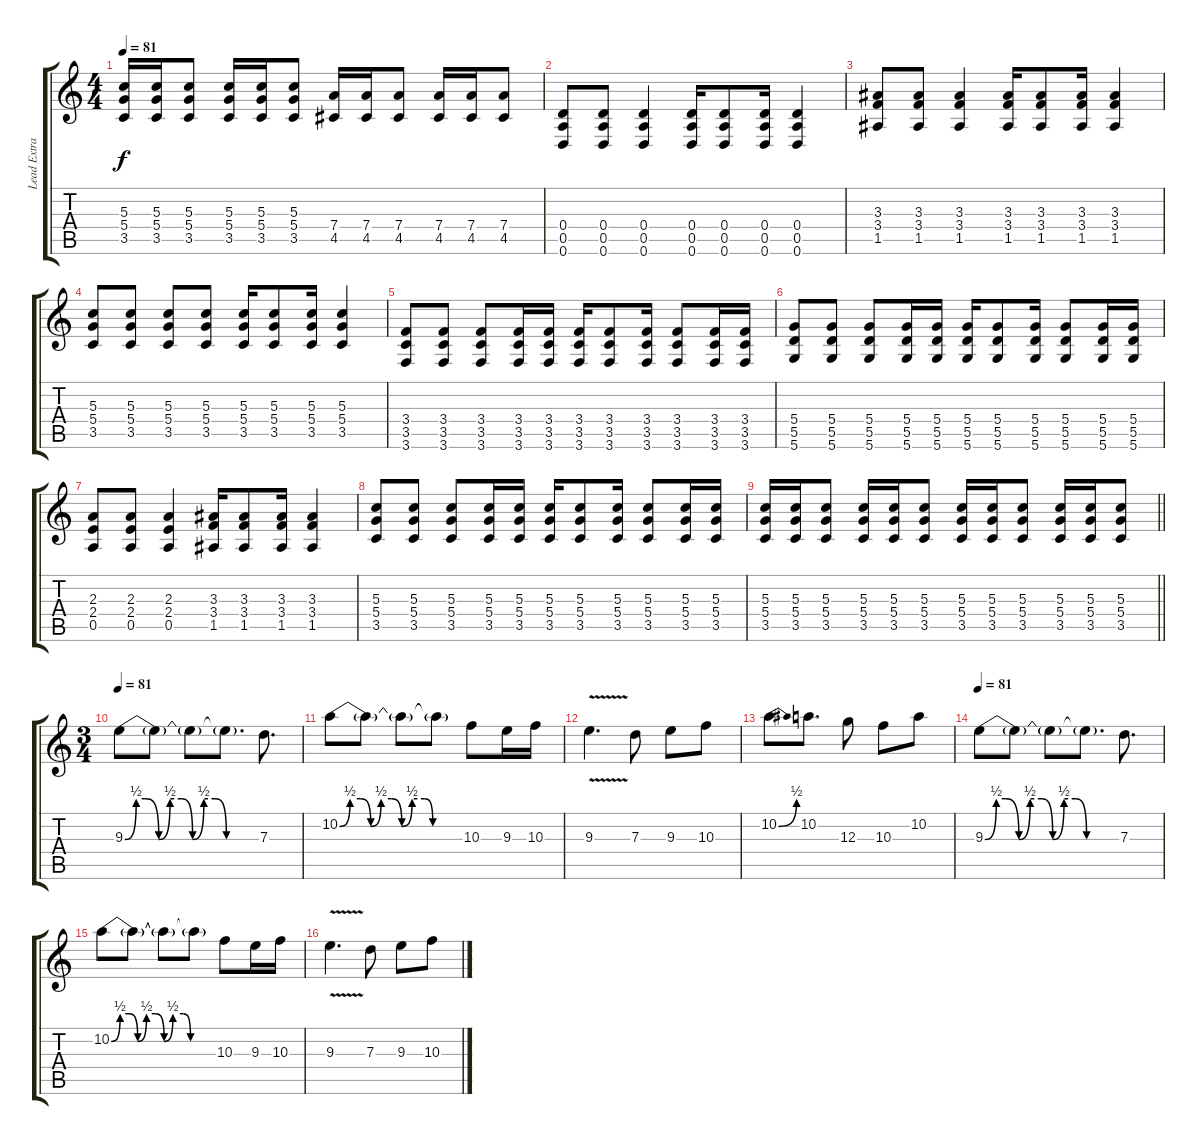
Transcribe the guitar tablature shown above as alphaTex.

\track ("Lead Extra" "Lead Extra") {instrument distortionguitar}
\staff {score tabs}
\tuning (E4 B3 G3 D3 A2 D2) {hide}
\ts (4 4)
\tempo 81
\clef g2
\ks c
(5.3 5.4 3.5).16{dy f} (5.3 5.4 3.5).16 (5.3 5.4 3.5).8 (5.3 5.4 3.5).16 (5.3 5.4 3.5).16 (5.3 5.4 3.5).8 (7.4 4.5).16 (7.4 4.5).16 (7.4 4.5).8 (7.4 4.5).16 (7.4 4.5).16 (7.4 4.5).8 |
(0.4 0.5 0.6).8 (0.4 0.5 0.6).8 (0.4 0.5 0.6).4 (0.4 0.5 0.6).16 (0.4 0.5 0.6).8 (0.4 0.5 0.6).16 (0.4 0.5 0.6).4 |
(3.3 3.4 1.5).8 (3.3 3.4 1.5).8 (3.3 3.4 1.5).4 (3.3 3.4 1.5).16 (3.3 3.4 1.5).8 (3.3 3.4 1.5).16 (3.3 3.4 1.5).4 |
(5.3 5.4 3.5).8 (5.3 5.4 3.5).8 (5.3 5.4 3.5).8 (5.3 5.4 3.5).8 (5.3 5.4 3.5).16 (5.3 5.4 3.5).8 (5.3 5.4 3.5).16 (5.3 5.4 3.5).4 |
(3.4 3.5 3.6).8 (3.4 3.5 3.6).8 (3.4 3.5 3.6).8 (3.4 3.5 3.6).16 (3.4 3.5 3.6).16 (3.4 3.5 3.6).16 (3.4 3.5 3.6).8 (3.4 3.5 3.6).16 (3.4 3.5 3.6).8 (3.4 3.5 3.6).16 (3.4 3.5 3.6).16 |
(5.4 5.5 5.6).8 (5.4 5.5 5.6).8 (5.4 5.5 5.6).8 (5.4 5.5 5.6).16 (5.4 5.5 5.6).16 (5.4 5.5 5.6).16 (5.4 5.5 5.6).8 (5.4 5.5 5.6).16 (5.4 5.5 5.6).8 (5.4 5.5 5.6).16 (5.4 5.5 5.6).16 |
(2.3 2.4 0.5).8 (2.3 2.4 0.5).8 (2.3 2.4 0.5).4 (3.3 3.4 1.5).16 (3.3 3.4 1.5).8 (3.3 3.4 1.5).16 (3.3 3.4 1.5).4 |
(5.3 5.4 3.5).8 (5.3 5.4 3.5).8 (5.3 5.4 3.5).8 (5.3 5.4 3.5).16 (5.3 5.4 3.5).16 (5.3 5.4 3.5).16 (5.3 5.4 3.5).8 (5.3 5.4 3.5).16 (5.3 5.4 3.5).8 (5.3 5.4 3.5).16 (5.3 5.4 3.5).16 |
\barLineRight lightlight
(5.3 5.4 3.5).16 (5.3 5.4 3.5).16 (5.3 5.4 3.5).8 (5.3 5.4 3.5).16 (5.3 5.4 3.5).16 (5.3 5.4 3.5).8 (5.3 5.4 3.5).16 (5.3 5.4 3.5).16 (5.3 5.4 3.5).8 (5.3 5.4 3.5).16 (5.3 5.4 3.5).16 (5.3 5.4 3.5).8 |
\ts (3 4)
\tempo 81
9.3{be (custom 0 0 5 2 9 2 15 0 20 2 25 2 30 0 35 2 40 2 45 0 60 0)}.8 9.3{t}.8 9.3{t}.8 9.3{t}.8{d} 7.3.8{d} |
10.2{be (custom 0 0 5 2 10 2 15 0 20 2 25 2 30 0 35 2 41 2 45 0 60 0)}.8 10.2{t}.8 10.2{t}.8 10.2{t}.8 10.3.8 9.3.16 10.3.16 |
9.3{v}.4{d} 7.3.8 9.3.8 10.3.8 |
10.2{be (bend 0 0 60 2)}.8{d} 10.2.8{d} 12.3.8 10.3.8 10.2.8 |
\tempo 81
9.3{be (custom 0 0 5 2 9 2 15 0 20 2 25 2 30 0 35 2 40 2 45 0 60 0)}.8 9.3{t}.8 9.3{t}.8 9.3{t}.8{d} 7.3.8{d} |
10.2{be (custom 0 0 5 2 10 2 15 0 20 2 25 2 30 0 35 2 41 2 45 0 60 0)}.8 10.2{t}.8 10.2{t}.8 10.2{t}.8 10.3.8 9.3.16 10.3.16 |
9.3{v}.4{d} 7.3.8 9.3.8 10.3.8
